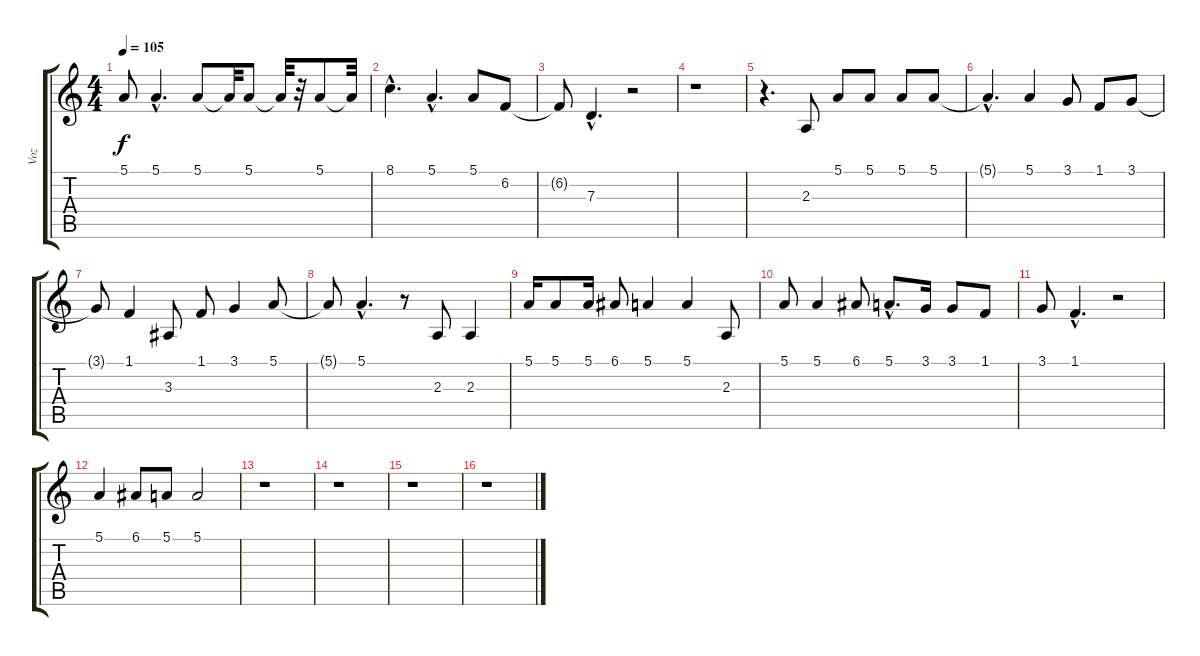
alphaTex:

\track ("Voz" "Voz") {instrument sopranosax}
\staff {score tabs}
\tuning (E4 B3 G3 D3 A2 E2) {hide}
\ts (4 4)
\tempo 105
\clef g2
\ks c
5.1{t}.8{dy f} 5.1{hac}.4{d} 5.1.8 5.1{t}.32 5.1.8 5.1{t}.32 r.32 5.1.8 5.1{t}.32 |
8.1{hac}.4{d} 5.1{hac}.4{d} 5.1.8 6.2.8 |
6.2{t}.8 7.3{hac}.4{d} r.2 |
r.1 |
r.4{d} 2.3.8 5.1.8 5.1.8 5.1.8 5.1.8 |
5.1{hac t}.4{d} 5.1.4 3.1.8 1.1.8 3.1.8 |
3.1{t}.8 1.1.4 3.3.8 1.1.8 3.1.4 5.1.8 |
5.1{t}.8 5.1{hac}.4{d} r.8 2.3.8 2.3.4 |
5.1.16 5.1.8 5.1.16 6.1.8 5.1.4 5.1.4 2.3.8 |
5.1.8 5.1.4 6.1.8 5.1{hac}.8{d} 3.1.16 3.1.8 1.1.8 |
3.1.8 1.1{hac}.4{d} r.2 |
5.1.4 6.1.8 5.1.8 5.1.2 |
r.1 |
r.1 |
r.1 |
r.1
